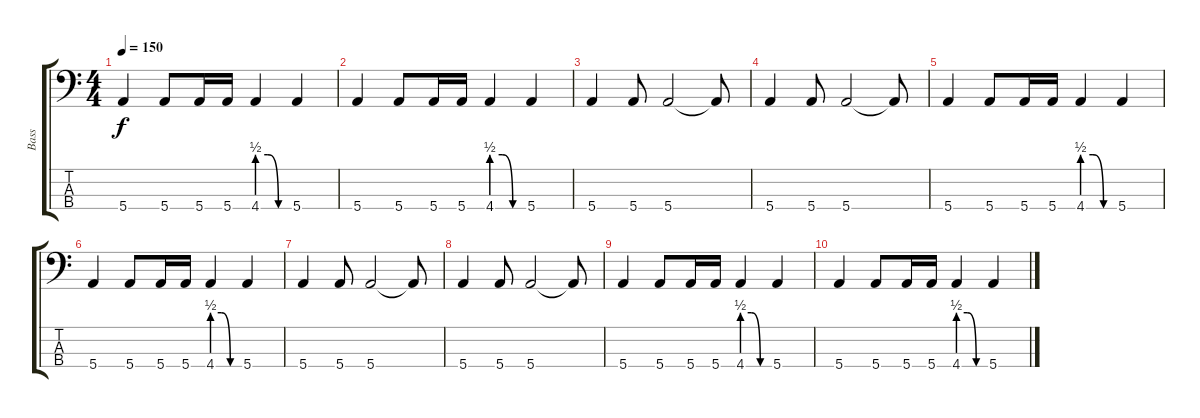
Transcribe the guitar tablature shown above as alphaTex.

\track ("Bass" "Bass") {instrument electricbassfinger}
\staff {score tabs}
\tuning (G2 D2 A1 E1) {hide}
\ts (4 4)
\tempo 150
\clef f4
\ks c
5.4.4{dy f} 5.4.8 5.4.16 5.4.16 4.4{be (custom 0 2 20 2 40 0 60 0)}.4 5.4.4 |
5.4.4 5.4.8 5.4.16 5.4.16 4.4{be (custom 0 2 20 2 40 0 60 0)}.4 5.4.4 |
5.4.4 5.4.8 5.4.2 5.4{t}.8 |
5.4.4 5.4.8 5.4.2 5.4{t}.8 |
5.4.4 5.4.8 5.4.16 5.4.16 4.4{be (custom 0 2 20 2 40 0 60 0)}.4 5.4.4 |
5.4.4 5.4.8 5.4.16 5.4.16 4.4{be (custom 0 2 20 2 40 0 60 0)}.4 5.4.4 |
5.4.4 5.4.8 5.4.2 5.4{t}.8 |
5.4.4 5.4.8 5.4.2 5.4{t}.8 |
5.4.4 5.4.8 5.4.16 5.4.16 4.4{be (custom 0 2 20 2 40 0 60 0)}.4 5.4.4 |
5.4.4 5.4.8 5.4.16 5.4.16 4.4{be (custom 0 2 20 2 40 0 60 0)}.4 5.4.4
